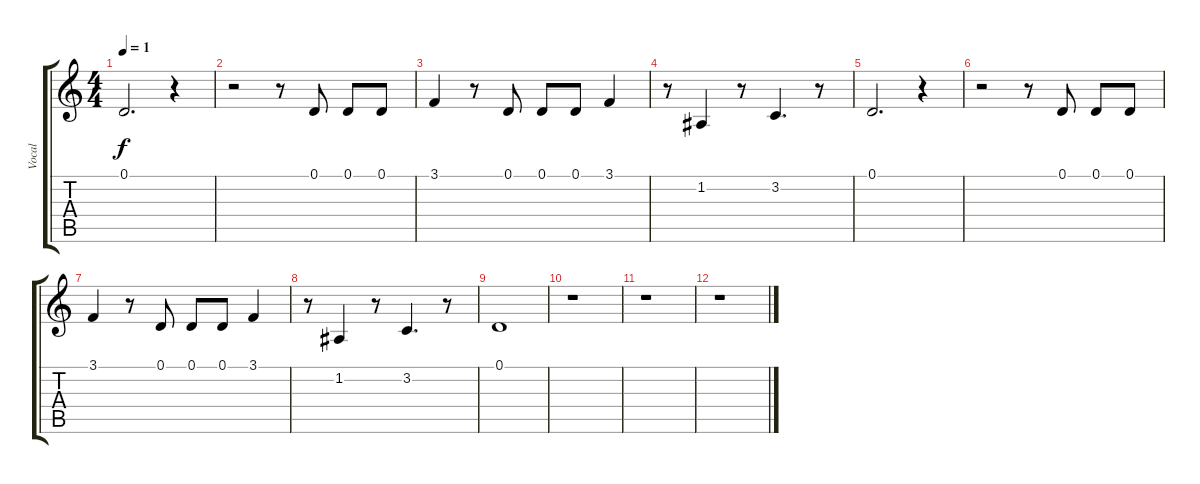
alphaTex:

\track ("Vocal" "Vocal") {instrument lead6voice}
\staff {score tabs}
\tuning (D4 A3 F3 C3 G2 C2) {hide}
\ts (4 4)
\tempo 1
\clef g2
\ks c
0.1.2{d dy f} r.4 |
r.2 r.8 0.1.8 0.1.8 0.1.8 |
3.1.4 r.8 0.1.8 0.1.8 0.1.8 3.1.4 |
r.8 1.2.4 r.8 3.2.4{d} r.8 |
0.1.2{d} r.4 |
r.2 r.8 0.1.8 0.1.8 0.1.8 |
3.1.4 r.8 0.1.8 0.1.8 0.1.8 3.1.4 |
r.8 1.2.4 r.8 3.2.4{d} r.8 |
0.1.1 |
r.1 |
r.1 |
r.1
